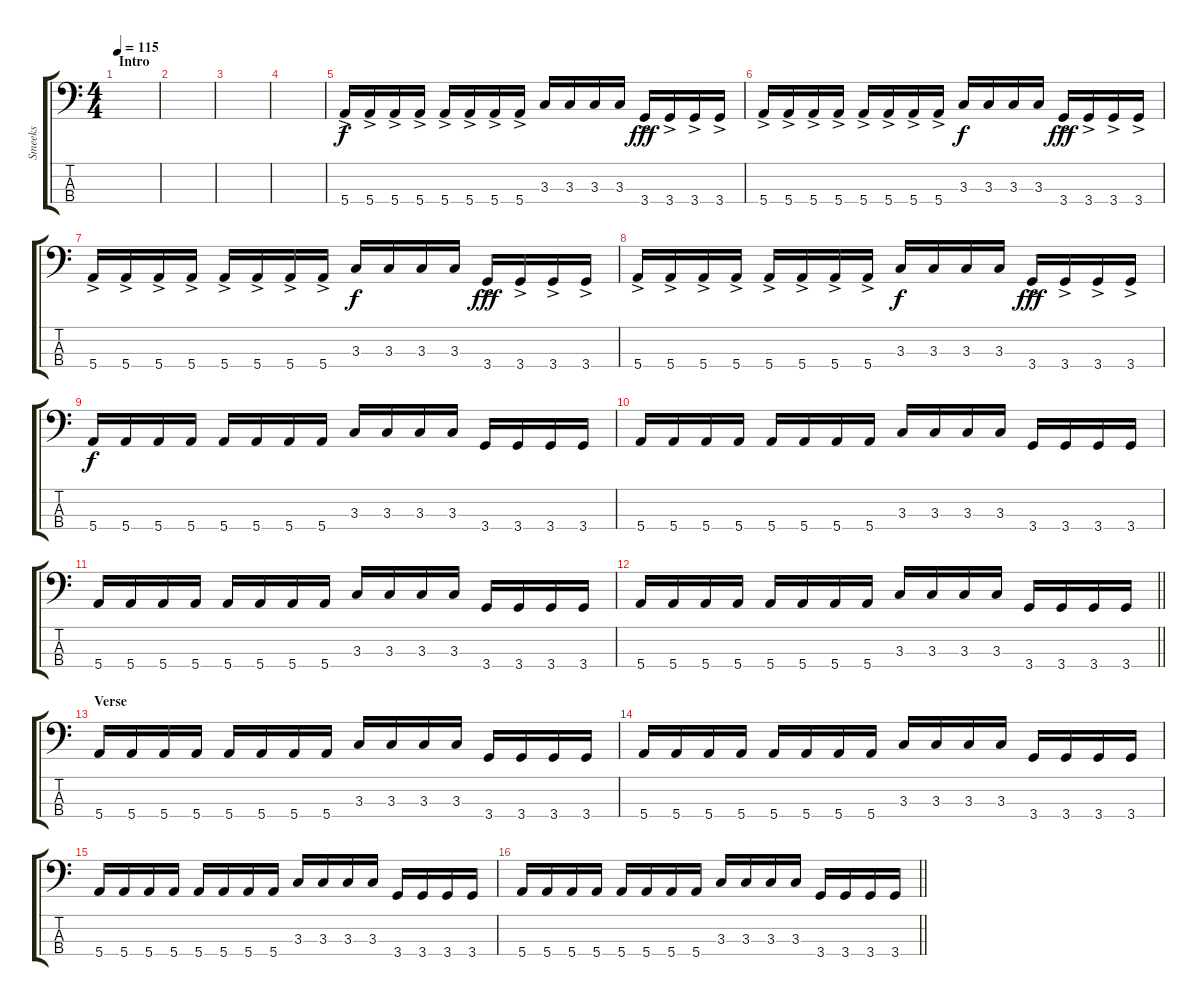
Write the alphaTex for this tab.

\track ("Smeeks" "Smeeks") {instrument electricbasspick}
\staff {score tabs}
\tuning (G2 D2 A1 E1) {hide}
\ts (4 4)
\section ("" "Intro")
\tempo 115
\clef f4
\ks c
|
|
|
|
5.4{ac}.16 5.4{ac}.16 5.4{ac}.16 5.4{ac}.16 5.4{ac}.16 5.4{ac}.16 5.4{ac}.16 5.4{ac}.16 3.3.16{dy f} 3.3.16 3.3.16 3.3.16 3.4{ac}.16{dy fff} 3.4{ac}.16 3.4{ac}.16 3.4{ac}.16 |
5.4{ac}.16 5.4{ac}.16 5.4{ac}.16 5.4{ac}.16 5.4{ac}.16 5.4{ac}.16 5.4{ac}.16 5.4{ac}.16 3.3.16{dy f} 3.3.16 3.3.16 3.3.16 3.4{ac}.16{dy fff} 3.4{ac}.16 3.4{ac}.16 3.4{ac}.16 |
5.4{ac}.16 5.4{ac}.16 5.4{ac}.16 5.4{ac}.16 5.4{ac}.16 5.4{ac}.16 5.4{ac}.16 5.4{ac}.16 3.3.16{dy f} 3.3.16 3.3.16 3.3.16 3.4{ac}.16{dy fff} 3.4{ac}.16 3.4{ac}.16 3.4{ac}.16 |
5.4{ac}.16 5.4{ac}.16 5.4{ac}.16 5.4{ac}.16 5.4{ac}.16 5.4{ac}.16 5.4{ac}.16 5.4{ac}.16 3.3.16{dy f} 3.3.16 3.3.16 3.3.16 3.4{ac}.16{dy fff} 3.4{ac}.16 3.4{ac}.16 3.4{ac}.16 |
5.4.16{dy f} 5.4.16 5.4.16 5.4.16 5.4.16 5.4.16 5.4.16 5.4.16 3.3.16 3.3.16 3.3.16 3.3.16 3.4.16 3.4.16 3.4.16 3.4.16 |
5.4.16 5.4.16 5.4.16 5.4.16 5.4.16 5.4.16 5.4.16 5.4.16 3.3.16 3.3.16 3.3.16 3.3.16 3.4.16 3.4.16 3.4.16 3.4.16 |
5.4.16 5.4.16 5.4.16 5.4.16 5.4.16 5.4.16 5.4.16 5.4.16 3.3.16 3.3.16 3.3.16 3.3.16 3.4.16 3.4.16 3.4.16 3.4.16 |
\barLineRight lightlight
5.4.16 5.4.16 5.4.16 5.4.16 5.4.16 5.4.16 5.4.16 5.4.16 3.3.16 3.3.16 3.3.16 3.3.16 3.4.16 3.4.16 3.4.16 3.4.16 |
\section ("" "Verse")
5.4.16 5.4.16 5.4.16 5.4.16 5.4.16 5.4.16 5.4.16 5.4.16 3.3.16 3.3.16 3.3.16 3.3.16 3.4.16 3.4.16 3.4.16 3.4.16 |
5.4.16 5.4.16 5.4.16 5.4.16 5.4.16 5.4.16 5.4.16 5.4.16 3.3.16 3.3.16 3.3.16 3.3.16 3.4.16 3.4.16 3.4.16 3.4.16 |
5.4.16 5.4.16 5.4.16 5.4.16 5.4.16 5.4.16 5.4.16 5.4.16 3.3.16 3.3.16 3.3.16 3.3.16 3.4.16 3.4.16 3.4.16 3.4.16 |
\barLineRight lightlight
5.4.16 5.4.16 5.4.16 5.4.16 5.4.16 5.4.16 5.4.16 5.4.16 3.3.16 3.3.16 3.3.16 3.3.16 3.4.16 3.4.16 3.4.16 3.4.16
